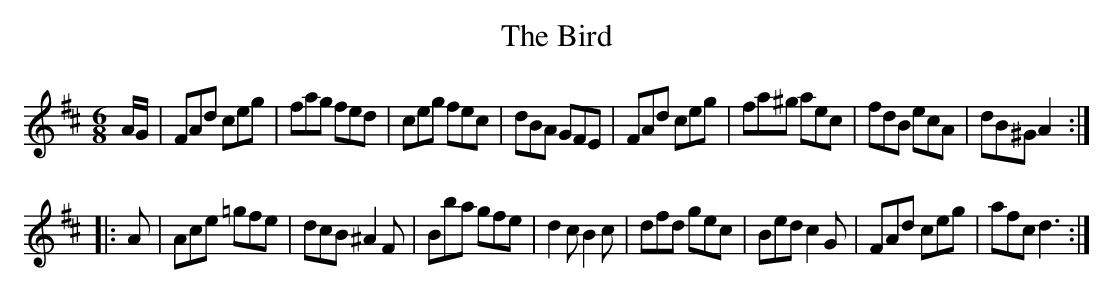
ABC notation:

X:1
T:Bird, The
M:6/8
L:1/8
K:D
A/G/ | FAd ceg | fag fed | ceg fec | dBA GFE | FAd ceg | fa^g aec | fdB ecA | dB^G A2 :|
|: A | Ace =gfe | dcB ^A2F | Bba gfe | d2c B2c | dfd gec | Bed c2G | FAd ceg | afc d3 :|
